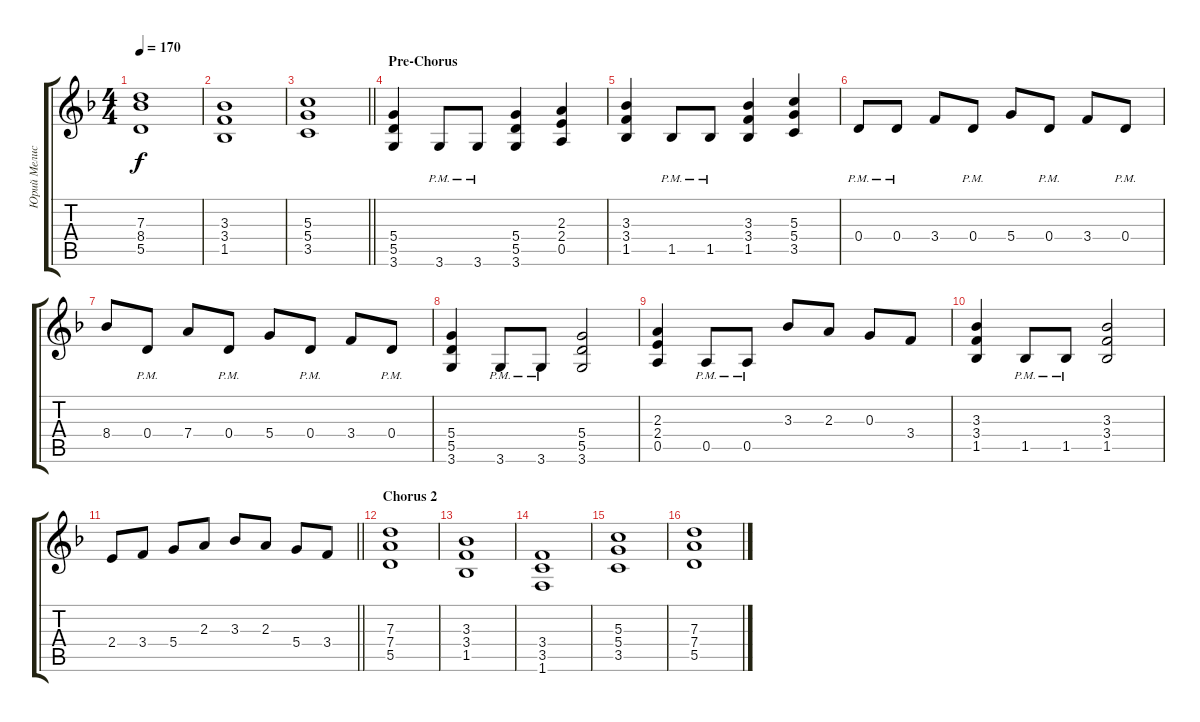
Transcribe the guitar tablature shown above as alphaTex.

\track ("Юрий Мелисов" "Юрий Мелис") {instrument distortionguitar}
\staff {score tabs}
\tuning (E4 B3 G3 D3 A2 E2) {hide}
\ts (4 4)
\tempo 170
\clef g2
\ks f
(7.3 8.4 5.5).1{dy f} |
(3.3 3.4 1.5).1 |
\barLineRight lightlight
(5.3 5.4 3.5).1 |
\section ("" "Pre-Chorus")
(5.4 5.5 3.6).4 3.6{pm}.8 3.6{pm}.8 (5.4 5.5 3.6).4 (2.3 2.4 0.5).4 |
(3.3 3.4 1.5).4 1.5{pm}.8 1.5{pm}.8 (3.3 3.4 1.5).4 (5.3 5.4 3.5).4 |
0.4{pm}.8 0.4{pm}.8 3.4.8 0.4{pm}.8 5.4.8 0.4{pm}.8 3.4.8 0.4{pm}.8 |
8.4.8 0.4{pm}.8 7.4.8 0.4{pm}.8 5.4.8 0.4{pm}.8 3.4.8 0.4{pm}.8 |
(5.4 5.5 3.6).4 3.6{pm}.8 3.6{pm}.8 (5.4 5.5 3.6).2 |
(2.3 2.4 0.5).4 0.5{pm}.8 0.5{pm}.8 3.3.8 2.3.8 0.3.8 3.4.8 |
(3.3 3.4 1.5).4 1.5{pm}.8 1.5{pm}.8 (3.3 3.4 1.5).2 |
\barLineRight lightlight
2.4.8 3.4.8 5.4.8 2.3.8 3.3.8 2.3.8 5.4.8 3.4.8 |
\section ("" "Chorus 2")
(7.3 7.4 5.5).1 |
(3.3 3.4 1.5).1 |
(3.4 3.5 1.6).1 |
(5.3 5.4 3.5).1 |
(7.3 7.4 5.5).1
